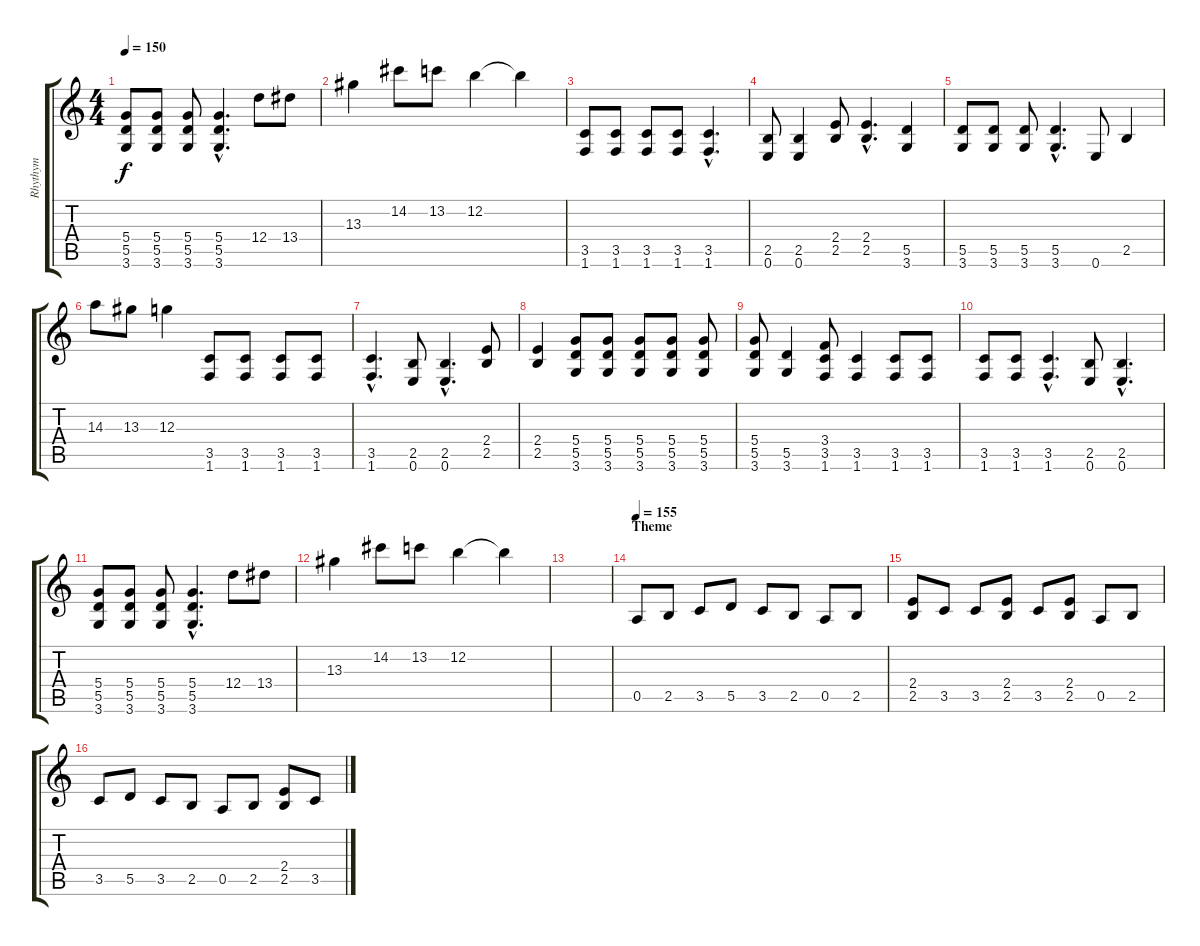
\track ("Rhythym" "Rhythym") {instrument distortionguitar}
\staff {score tabs}
\tuning (E4 B3 G3 D3 A2 E2) {hide}
\ts (4 4)
\tempo 150
\clef g2
\ks c
(5.4 5.5 3.6).8{dy f} (5.4 5.5 3.6).8 (5.4 5.5 3.6).8 (5.4{hac} 5.5{hac} 3.6{hac}).4{d} 12.4.8 13.4.8 |
13.3.4 14.2.8 13.2.8 12.2.4 12.2{t}.4 |
(3.5 1.6).8 (3.5 1.6).8 (3.5 1.6).8 (3.5 1.6).8 (3.5{hac} 1.6{hac}).4{d} |
(2.5 0.6).8 (2.5 0.6).4 (2.4 2.5).8 (2.4{hac} 2.5{hac}).4{d} (5.5 3.6).4 |
(5.5 3.6).8 (5.5 3.6).8 (5.5 3.6).8 (5.5{hac} 3.6{hac}).4{d} 0.6.8 2.5.4 |
14.3.8 13.3.8 12.3.4 (3.5 1.6).8 (3.5 1.6).8 (3.5 1.6).8 (3.5 1.6).8 |
(3.5{hac} 1.6{hac}).4{d} (2.5 0.6).8 (2.5{hac} 0.6{hac}).4{d} (2.4 2.5).8 |
(2.4 2.5).4 (5.4 5.5 3.6).8 (5.4 5.5 3.6).8 (5.4 5.5 3.6).8 (5.4 5.5 3.6).8 (5.4 5.5 3.6).8 |
(5.4 5.5 3.6).8 (5.5 3.6).4 (3.4 3.5 1.6).8 (3.5 1.6).4 (3.5 1.6).8 (3.5 1.6).8 |
(3.5 1.6).8 (3.5 1.6).8 (3.5{hac} 1.6{hac}).4{d} (2.5 0.6).8 (2.5{hac} 0.6{hac}).4{d} |
(5.4 5.5 3.6).8 (5.4 5.5 3.6).8 (5.4 5.5 3.6).8 (5.4{hac} 5.5{hac} 3.6{hac}).4{d} 12.4.8 13.4.8 |
13.3.4 14.2.8 13.2.8 12.2.4 12.2{t}.4 |
|
\section ("" "Theme")
\tempo 155
0.5.8 2.5.8 3.5.8 5.5.8 3.5.8 2.5.8 0.5.8 2.5.8 |
(2.4 2.5).8 3.5.8 3.5.8 (2.4 2.5).8 3.5.8 (2.4 2.5).8 0.5.8 2.5.8 |
3.5.8 5.5.8 3.5.8 2.5.8 0.5.8 2.5.8 (2.4 2.5).8 3.5.8
